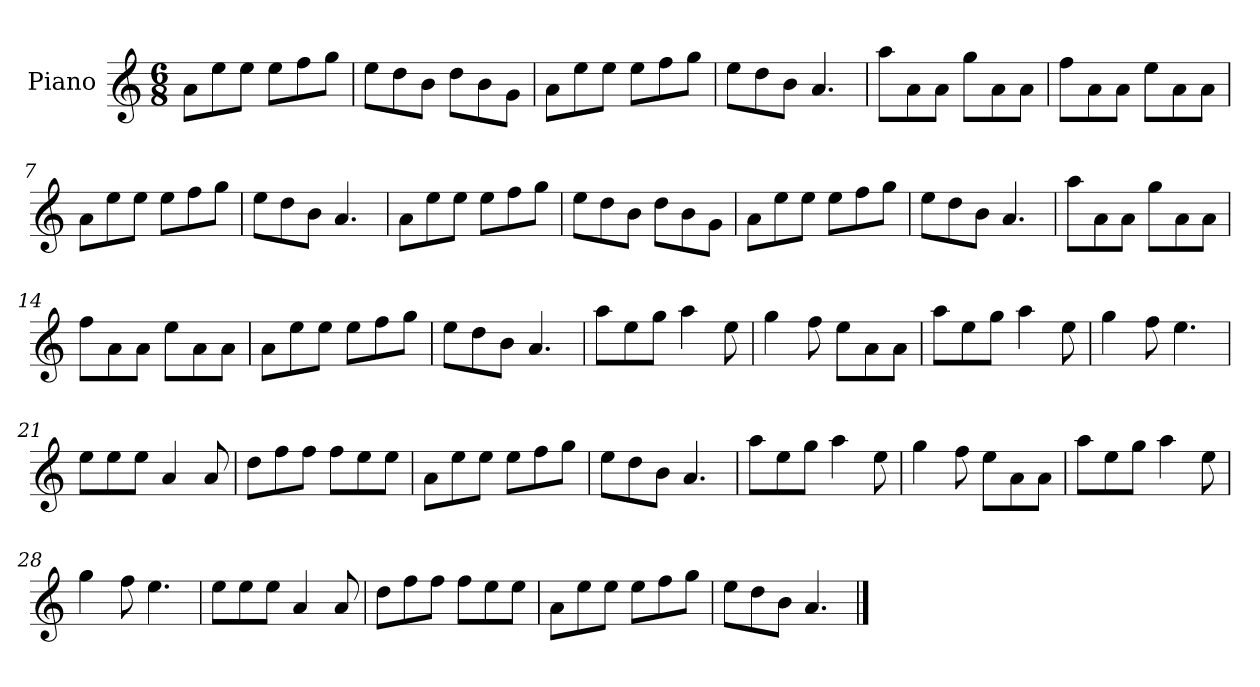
**kern
*part1
*staff1
*I"Piano
*I'Pno
*clefG2
*k[]
*M6/8
=1
8a\L
8ee\
8ee\J
8ee\L
8ff\
8gg\J
=2
8ee\L
8dd\
8b\J
8dd\L
8b\
8g\J
=3
8a\L
8ee\
8ee\J
8ee\L
8ff\
8gg\J
=4
8ee\L
8dd\
8b\J
4.a/
=5
8aa\L
8a\
8a\J
8gg\L
8a\
8a\J
=6
8ff\L
8a\
8a\J
8ee\L
8a\
8a\J
=7
8a\L
8ee\
8ee\J
8ee\L
8ff\
8gg\J
=8
8ee\L
8dd\
8b\J
4.a/
=9
8a\L
8ee\
8ee\J
8ee\L
8ff\
8gg\J
=10
8ee\L
8dd\
8b\J
8dd\L
8b\
8g\J
=11
8a\L
8ee\
8ee\J
8ee\L
8ff\
8gg\J
=12
8ee\L
8dd\
8b\J
4.a/
=13
8aa\L
8a\
8a\J
8gg\L
8a\
8a\J
=14
8ff\L
8a\
8a\J
8ee\L
8a\
8a\J
=15
8a\L
8ee\
8ee\J
8ee\L
8ff\
8gg\J
=16
8ee\L
8dd\
8b\J
4.a/
=17
8aa\L
8ee\
8gg\J
4aa\
8ee\
=18
4gg\
8ff\
8ee\L
8a\
8a\J
=19
8aa\L
8ee\
8gg\J
4aa\
8ee\
=20
4gg\
8ff\
4.ee\
=21
8ee\L
8ee\
8ee\J
4a/
8a/
=22
8dd\L
8ff\
8ff\J
8ff\L
8ee\
8ee\J
=23
8a\L
8ee\
8ee\J
8ee\L
8ff\
8gg\J
=24
8ee\L
8dd\
8b\J
4.a/
=25
8aa\L
8ee\
8gg\J
4aa\
8ee\
=26
4gg\
8ff\
8ee\L
8a\
8a\J
=27
8aa\L
8ee\
8gg\J
4aa\
8ee\
=28
4gg\
8ff\
4.ee\
=29
8ee\L
8ee\
8ee\J
4a/
8a/
=30
8dd\L
8ff\
8ff\J
8ff\L
8ee\
8ee\J
=31
8a\L
8ee\
8ee\J
8ee\L
8ff\
8gg\J
=32
8ee\L
8dd\
8b\J
4.a/
==
*-
